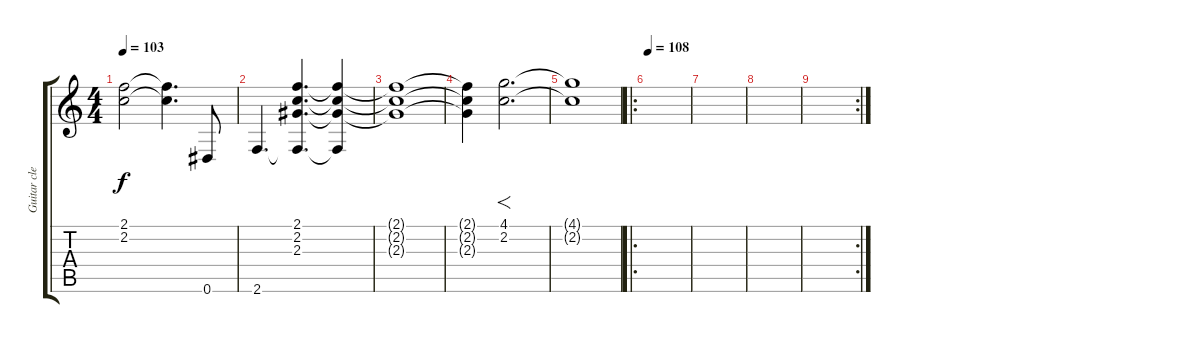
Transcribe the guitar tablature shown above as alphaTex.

\track ("Guitar clean" "Guitar cle") {instrument electricguitarclean}
\staff {score tabs}
\tuning (Eb4 Bb3 Gb3 Db3 Ab2 Eb2) {hide}
\ts (4 4)
\tempo 103
\clef g2
\ks c
(2.1{t} 2.2{t}).2{dy f} (2.1{t} 2.2{t}).4{d} 0.6.8 |
2.6.4{d} (2.1 2.2 2.3 2.6{t}).4{d} (2.1{t} 2.2{t} 2.3{t} 2.6{t}).4 |
(2.1{t} 2.2{t} 2.3{t}).1 |
(2.1{t} 2.2{t} 2.3{t}).4 (4.1 2.2).2{f d} |
(4.1{t} 2.2{t}).1 |
\ro
\tempo 108
|
|
|
\rc 2
